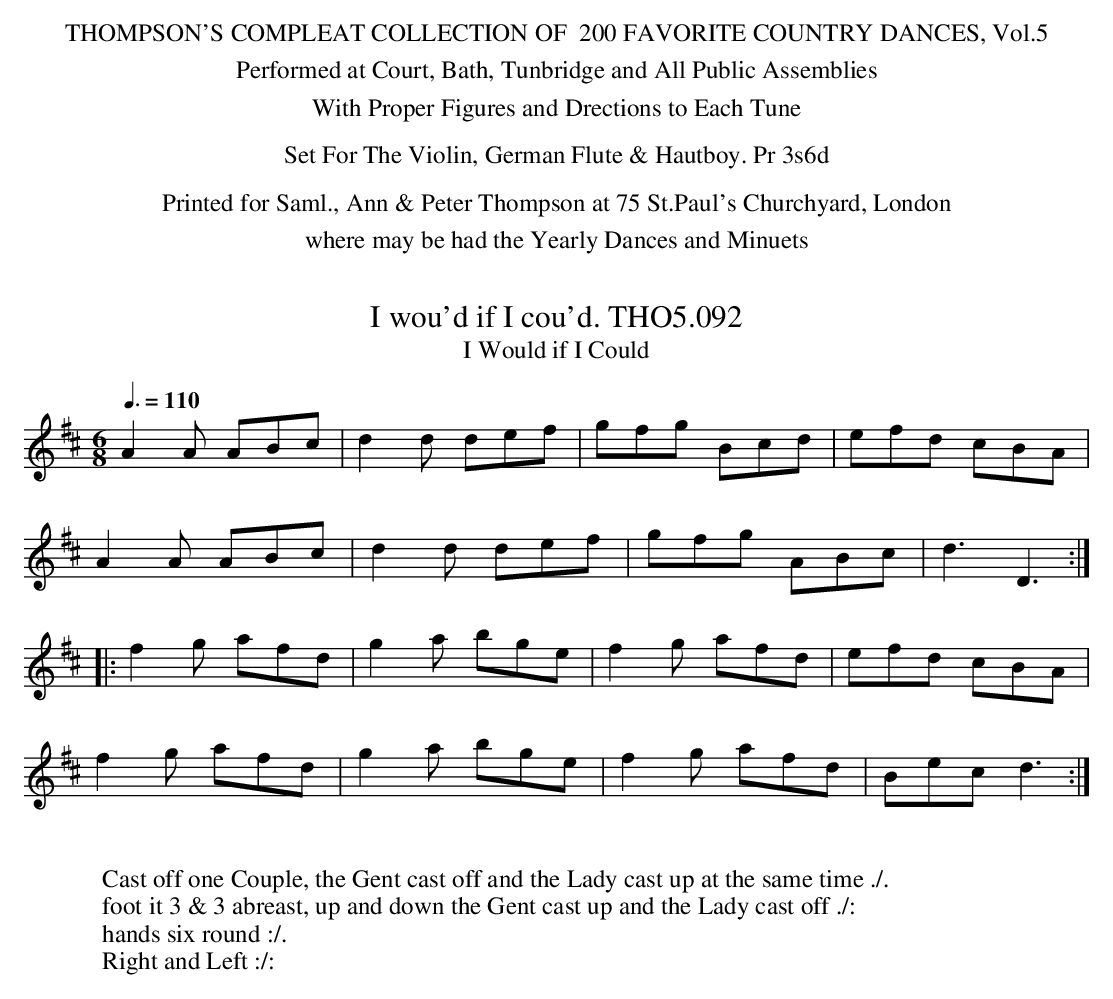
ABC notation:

X:1
T:I wou'd if I cou'd. THO5.092
T:I Would if I Could
M:6/8
L:1/8
Q:3/8=110
K:D
A2A ABc|d2d def|gfg Bcd|efd cBA|
A2A ABc|d2d def|gfg ABc|d3 D3:|
|:f2g afd|g2a bge|f2g afd|efd cBA|
f2g afd|g2a bge|f2g afd|Bec d3:|
W:
W:Cast off one Couple, the Gent cast off and the Lady cast up at the same time ./.
W:foot it 3 & 3 abreast, up and down the Gent cast up and the Lady cast off ./:
W:hands six round :/.
W:Right and Left :/:
